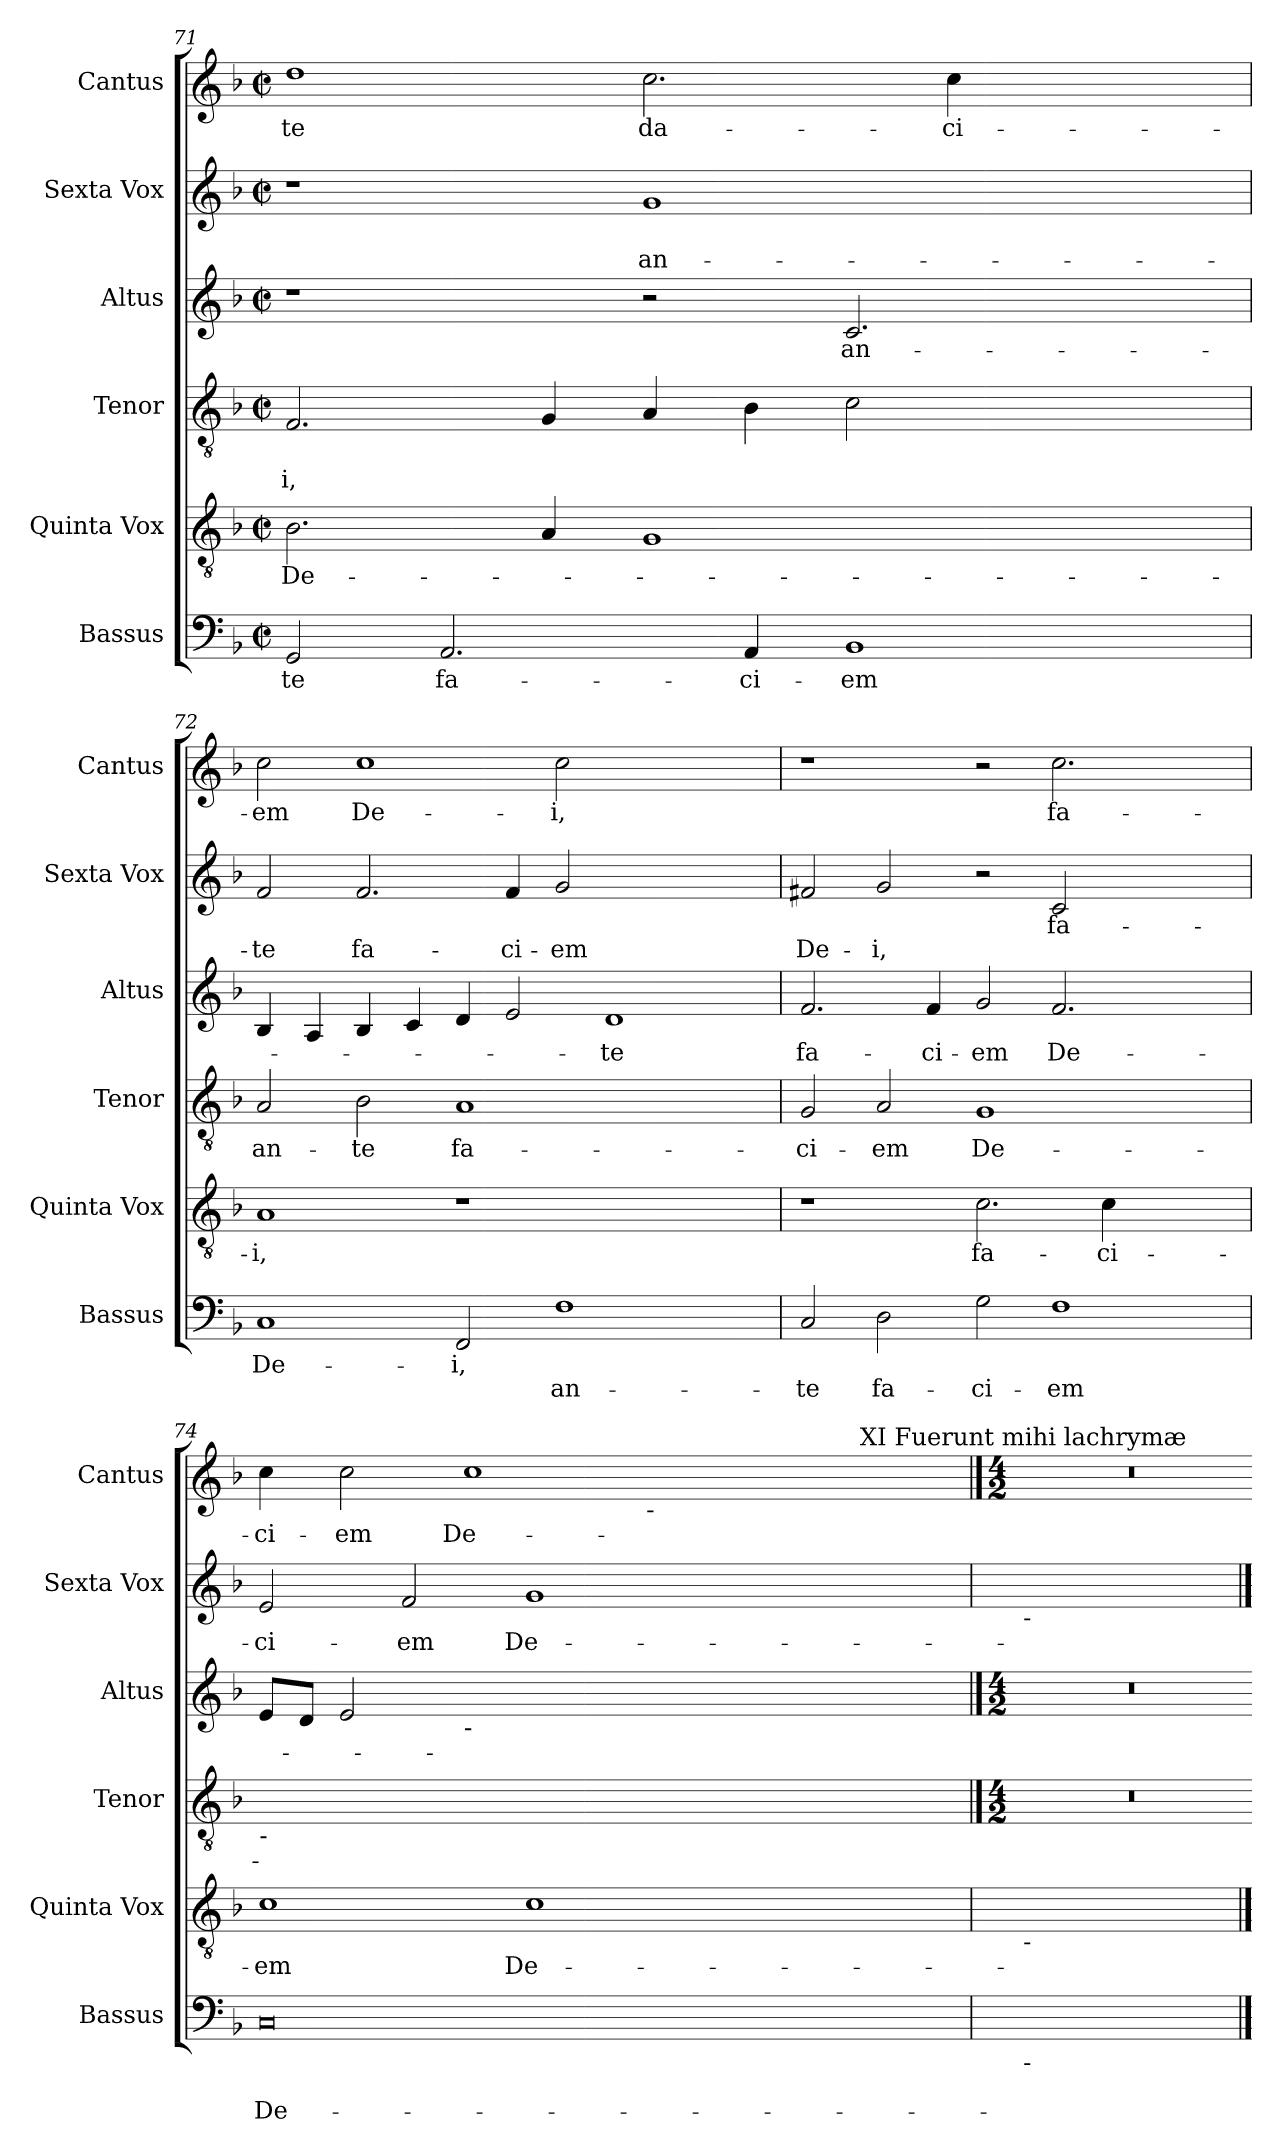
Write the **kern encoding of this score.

**kern	**text	**text	**kern	**text	**kern	**text	**text	**kern	**text	**kern	**text	**text	**kern	**text
*part6	*part6	*part6	*part5	*part5	*part4	*part4	*part4	*part3	*part3	*part2	*part2	*part2	*part1	*part1
*staff6	*staff6	*staff6	*staff5	*staff5	*staff4	*staff4	*staff4	*staff3	*staff3	*staff2	*staff2	*staff2	*staff1	*staff1
*I"Bassus	*	*	*I"Quinta Vox	*	*I"Tenor	*	*	*I"Altus	*	*I"Sexta Vox	*	*	*I"Cantus	*
*I'Bassus	*	*	*I'Quinta Vox	*	*I'Tenor	*	*	*I'Altus	*	*I'Sexta Vox	*	*	*I'Cantus	*
*clefF4	*	*	*clefGv2	*	*clefGv2	*	*	*clefG2	*	*clefG2	*	*	*clefG2	*
*k[b-]	*	*	*k[b-]	*	*k[b-]	*	*	*k[b-]	*	*k[b-]	*	*	*k[b-]	*
*F:	*	*	*F:	*	*F:	*	*	*F:	*	*F:	*	*	*F:	*
*M4/2	*	*	*M4/2	*	*M4/2	*	*	*M4/2	*	*M4/2	*	*	*M4/2	*
*met(c|)	*	*	*met(c|)	*	*met(c|)	*	*	*met(c|)	*	*met(c|)	*	*	*met(c|)	*
=71	=71	=71	=71	=71	=71	=71	=71	=71	=71	=71	=71	=71	=71	=71
!	!LO:LY:b	!	!	!LO:LY:b	!	!	!LO:LY:b	!	!	!	!	!	!	!LO:LY:b
2GG	-te	.	2.B-	De-	2.F	.	-i,	1r	.	1r	.	.	1dd	-te
!	!LO:LY:b	!	!	!	!	!	!	!	!	!	!	!	!	!
2.AA	fa-	.	.	.	.	.	.	.	.	.	.	.	.	.
.	.	.	4A	.	4G	.	.	.	.	.	.	.	.	.
!	!	!	!	!	!	!	!	!	!	!	!	!LO:LY:b	!	!LO:LY:b
.	.	.	1G	.	4A	.	.	2r	.	1g	.	an-	2.cc	da-
!	!LO:LY:b	!	!	!	!	!	!	!	!	!	!	!	!	!
4AA	-ci-	.	.	.	4B-	.	.	.	.	.	.	.	.	.
!	!LO:LY:b	!	!	!	!	!	!	!	!LO:LY:b	!	!	!	!	!
1BB-	-em	.	.	.	2c	.	.	2.c	an-	.	.	.	.	.
!	!	!	!	!	!	!	!	!	!	!	!	!	!	!LO:LY:b
.	.	.	.	.	.	.	.	.	.	.	.	.	4cc	-ci-
.	.	.	2ryy	.	2ryy	.	.	.	.	2ryy	.	.	2ryy	.
.	.	.	.	.	.	.	.	4ryy	.	.	.	.	.	.
=72	=72	=72	=72	=72	=72	=72	=72	=72	=72	=72	=72	=72	=72	=72
!	!LO:LY:b	!	!	!LO:LY:b	!	!LO:LY:b	!	!	!	!	!	!LO:LY:b	!	!LO:LY:b
1C	De-	.	1A	-i,	2A	an-	.	4B-	.	2f	.	-te	2cc	-em
.	.	.	.	.	.	.	.	4A	.	.	.	.	.	.
!	!	!	!	!	!	!LO:LY:b	!	!	!	!	!	!LO:LY:b	!	!LO:LY:b
.	.	.	.	.	2B-	-te	.	4B-	.	2.f	.	fa-	1cc	De-
.	.	.	.	.	.	.	.	4c	.	.	.	.	.	.
!	!LO:LY:b	!	!	!	!	!LO:LY:b	!	!	!	!	!	!	!	!
2FF	-i,	.	1r	.	1A	fa-	.	4d	.	.	.	.	.	.
!	!	!	!	!	!	!	!	!	!	!	!	!LO:LY:b	!	!
.	.	.	.	.	.	.	.	2e	.	4f	.	-ci-	.	.
!	!	!LO:LY:b	!	!	!	!	!	!	!	!	!	!LO:LY:b	!	!LO:LY:b
1F	.	an-	.	.	.	.	.	.	.	2g	.	-em	2cc	-i,
!	!	!	!	!	!	!	!	!	!LO:LY:b	!	!	!	!	!
.	.	.	.	.	.	.	.	1d	-te	.	.	.	.	.
.	.	.	2.ryy	.	2.ryy	.	.	.	.	2.ryy	.	.	2.ryy	.
4ryy	.	.	.	.	.	.	.	.	.	.	.	.	.	.
=73	=73	=73	=73	=73	=73	=73	=73	=73	=73	=73	=73	=73	=73	=73
!	!	!LO:LY:b	!	!	!	!LO:LY:b	!	!	!LO:LY:b	!	!	!LO:LY:b	!	!
2C	.	-te	1r	.	2G	-ci-	.	2.f	fa-	2f#X	.	De-	1r	.
!	!	!LO:LY:b	!	!	!	!LO:LY:b	!	!	!	!	!	!LO:LY:b	!	!
2D	.	fa-	.	.	2A	-em	.	.	.	2g	.	-i,	.	.
!	!	!	!	!	!	!	!	!	!LO:LY:b	!	!	!	!	!
.	.	.	.	.	.	.	.	4f	-ci-	.	.	.	.	.
!	!	!LO:LY:b	!	!LO:LY:b	!	!LO:LY:b	!	!	!LO:LY:b	!	!	!	!	!
2G	.	-ci-	2.c	fa-	1G	De-	.	2g	-em	2r	.	.	2r	.
!	!	!LO:LY:b	!	!	!	!	!	!	!LO:LY:b	!	!LO:LY:b	!	!	!LO:LY:b
1F	.	-em	.	.	.	.	.	2.f	De-	2c	fa-	.	2.cc	fa-
!	!	!	!	!LO:LY:b	!	!	!	!	!	!	!	!	!	!
.	.	.	4c	-ci-	.	.	.	.	.	.	.	.	.	.
.	.	.	2ryy	.	2ryy	.	.	.	.	2ryy	.	.	.	.
.	.	.	.	.	.	.	.	4ryy	.	.	.	.	4ryy	.
=74	=74	=74	=74	=74	=74	=74	=74	=74	=74	=74	=74	=74	=74	=74
!	!	!	!	!	!LO:TX:b:t=-	!	!	!	!	!	!	!	!	!
!	!	!LO:LY:b	!	!LO:LY:b	!	!LO:LY:b	!	!	!	!	!LO:LY:b	!	!	!LO:LY:b
0C	.	De-	1c	-em	0Fyy	-i.	.	8eL	.	2e	-ci-	.	4cc	-ci-
.	.	.	.	.	.	.	.	8dJ	.	.	.	.	.	.
!	!	!	!	!	!	!	!	!	!	!	!	!	!	!LO:LY:b
.	.	.	.	.	.	.	.	2e	.	.	.	.	2cc	-em
!	!	!	!	!	!	!	!	!	!	!	!LO:LY:b	!	!	!
.	.	.	.	.	.	.	.	.	.	2f	-em	.	.	.
!	!	!	!	!	!	!	!	!LO:TX:b:t=-	!	!	!	!	!	!
!	!	!	!	!	!	!	!	!	!LO:LY:b	!	!	!	!	!LO:LY:b
.	.	.	.	.	.	.	.	0fyy	-i.	.	.	.	1cc	De-
!	!	!	!	!LO:LY:b	!	!	!	!	!	!	!LO:LY:b	!	!	!
.	.	.	1c	De-	.	.	.	.	.	1g	De-	.	.	.
!	!	!	!	!	!	!	!	!	!	!	!	!	!LO:TX:b:t=-	!
!	!	!	!	!	!	!	!	!	!	!	!	!	!	!LO:LY:b
.	.	.	.	.	.	.	.	.	.	.	.	.	0ccyy	-i.
1..ryy	.	.	1..ryy	.	1..ryy	.	.	.	.	1..ryy	.	.	.	.
.	.	.	.	.	.	.	.	1ryy	.	.	.	.	.	.
!!LO:LB:g=z
=75	==75	==75	=75	==75	==75	==75	==75	==75	==75	=75	==75	==75	==75	==75
*	*	*	*	*	*M4/2	*	*	*M4/2	*	*	*	*	*M4/2	*
!	!	!	!	!	!	!	!	!	!	!	!	!	!LO:TX:a:cj:t=XI Fuerunt mihi lachrymæ	!
!	!	!	!	!	!	!	!	!	!	!LO:TX:b:t=-	!	!	!	!
!	!	!	!LO:TX:b:t=-	!	!	!	!	!	!	!	!	!	!	!
!LO:TX:b:t=-	!	!	!	!	!	!	!	!	!	!	!	!	!	!
!	!	!LO:LY:b	!	!LO:LY:b	!	!	!	!	!	!	!LO:LY:b	!	!	!
0FFyy	.	-i.	0cyy	-i.	0r	.	.	0r	.	0ayy	-i.	.	0r	.
==	=	=	==	=	=	=	=	=	=	==	=	=	=	=
*-	*-	*-	*-	*-	*-	*-	*-	*-	*-	*-	*-	*-	*-	*-
